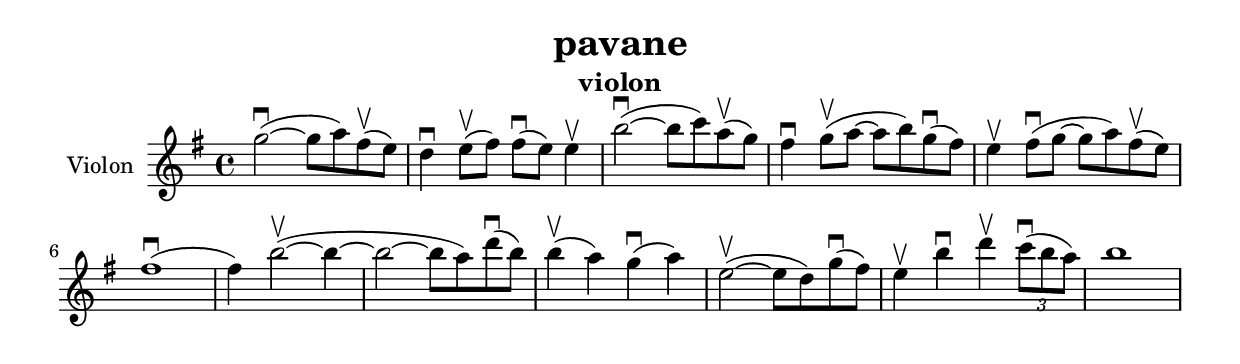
\version "2.24.3"

\header {
  title = "pavane"
  instrument = "violon"
}

global = {
  \key g \major
  \time 4/4
}

violin = \relative c'' {
  \global
  % En avant la musique.
  \slurUp (g'2~ \downbow  
  
  g8 a8) \slurUp (fis8 \upbow 
  e8) d4 \downbow  \slurUp (e8 \upbow  fis8) \slurUp (fis8 \downbow  e8) e4 \upbow  \slurUp (b'2~ \downbow  b8 c8) \slurUp (a8 \upbow  g8) fis4 \downbow  \slurUp (g8 \upbow  a8~ a8 b8) \slurUp (g8 \downbow  fis8) e4 \upbow  \slurUp (fis8 \downbow  g8~ g8 a8) \slurUp (fis8 \upbow  e8) \slurUp (fis1 \downbow  fis4) \slurUp (b2~ \upbow  b4~ b2~ b8 a8) \slurUp (d8 \downbow  b8) \slurUp (b4 \upbow  a4) \slurUp (g4 \downbow  a4) \slurUp (e2~ \upbow  e8 d8) \slurUp (g8 \downbow  fis8) e4 \upbow  b'4 \downbow  d4 \upbow   
  \tuplet 3/2 { \slurUp (c8 \downbow  b8 a8) }
  b1
}



\score {
  \new Staff \with {
    instrumentName = "Violon"
    midiInstrument = "violin"
  } \violin
  \layout { }
  \midi {
    \tempo 4=100
  }
}
